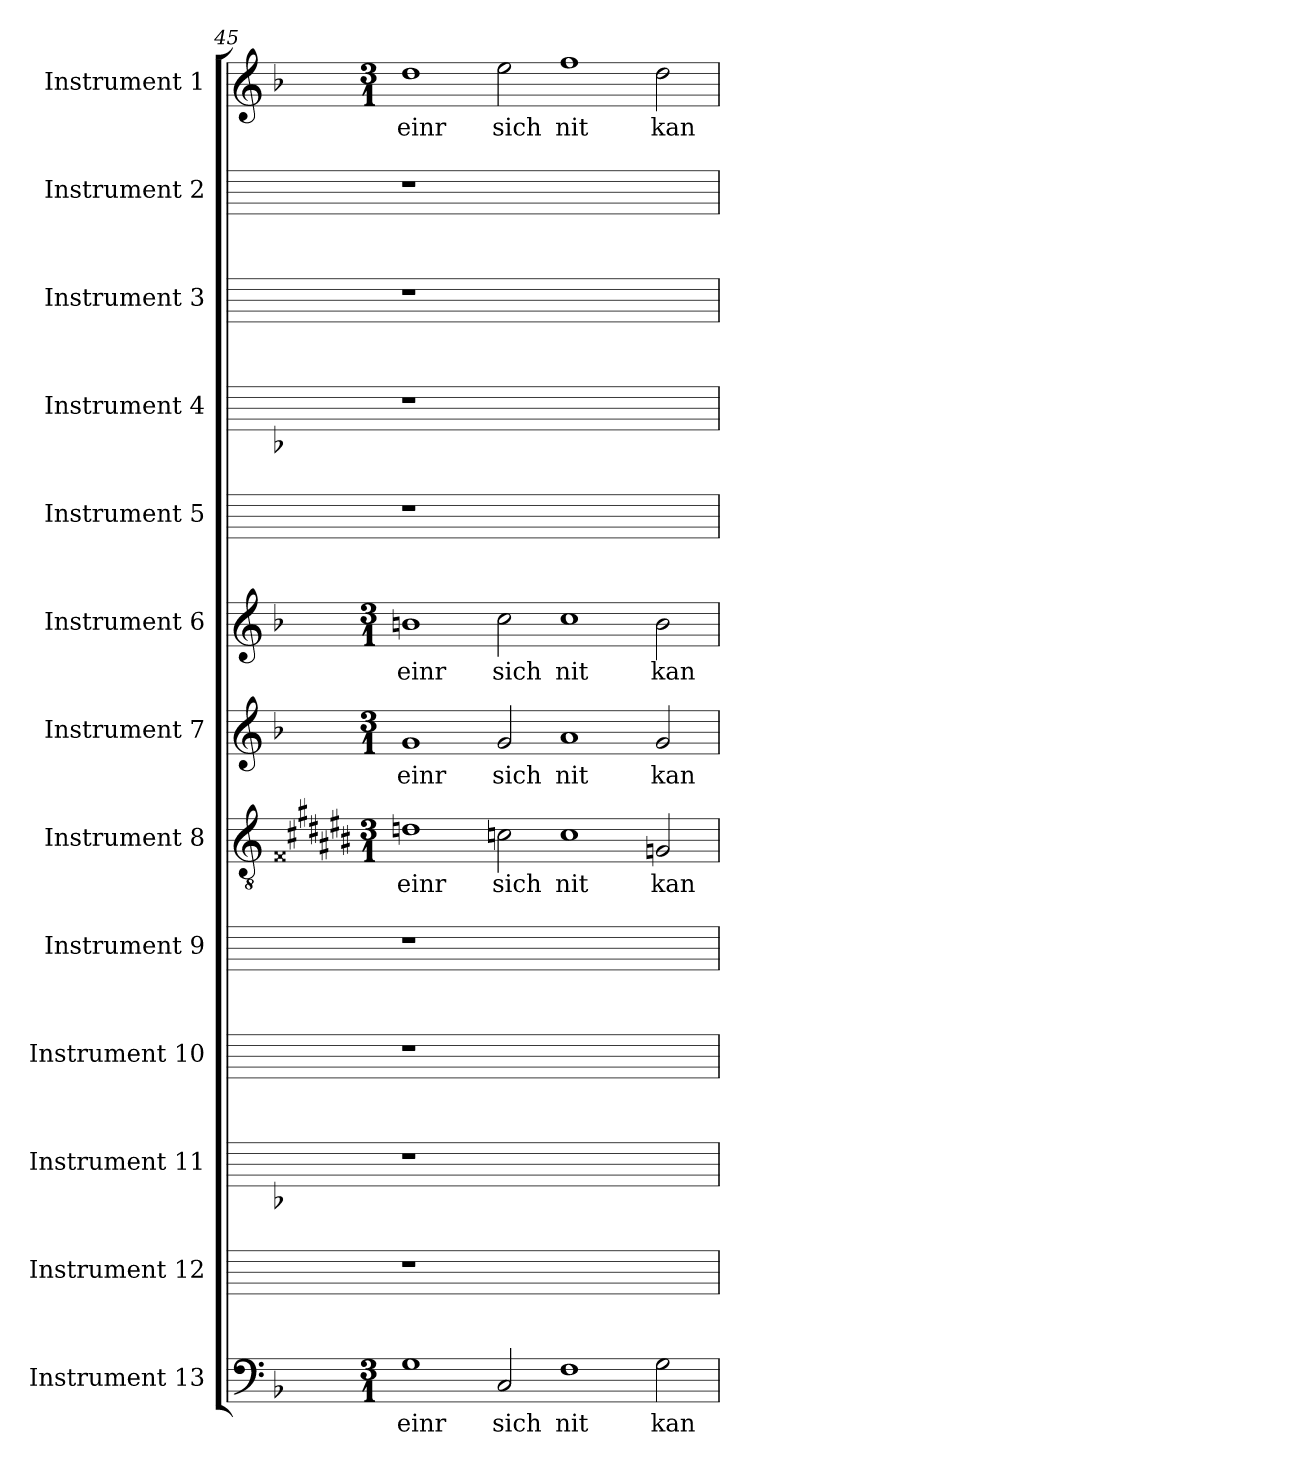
**kern	**text	**kern	**kern	**kern	**kern	**kern	**text	**kern	**text	**kern	**text	**kern	**kern	**kern	**kern	**kern	**text
*part13	*part13	*part12	*part11	*part10	*part9	*part8	*part8	*part7	*part7	*part6	*part6	*part5	*part4	*part3	*part2	*part1	*part1
*staff13	*staff13	*staff12	*staff11	*staff10	*staff9	*staff8	*staff8	*staff7	*staff7	*staff6	*staff6	*staff5	*staff4	*staff3	*staff2	*staff1	*staff1
*I"Instrument 13	*	*I"Instrument 12	*I"Instrument 11	*I"Instrument 10	*I"Instrument 9	*I"Instrument 8	*	*I"Instrument 7	*	*I"Instrument 6	*	*I"Instrument 5	*I"Instrument 4	*I"Instrument 3	*I"Instrument 2	*I"Instrument 1	*
!!LO:LB:g=z
*clefF4	*	*	*	*	*	*clefGv2	*	*clefG2	*	*clefG2	*	*	*	*	*	*clefG2	*
*ITrd-3c-5	*	*ITrd-2c-3	*ITrd1c2	*ITrd-2c-3	*ITrd-2c-3	*ITrd-2c-3	*	*ITrd-3c-5	*	*	*	*ITrd-2c-3	*ITrd1c2	*ITrd-2c-3	*ITrd-2c-3	*ITrd1c2	*
*k[b-e-]	*	*	*k[b-e-a-]	*	*	*k[f##c#g#d#a#e#b#]	*	*k[b-e-]	*	*k[b-]	*	*	*k[b-e-a-]	*	*	*k[b-e-a-]	*
*B-:	*	*	*E-:	*	*	*G#:	*	*B-:	*	*F:	*	*	*E-:	*	*	*E-:	*
*M3/1	*	*	*	*	*	*M3/1	*	*M3/1	*	*M3/1	*	*	*	*	*	*M3/1	*
=45	=45	=45	=45	=45	=45	=45	=45	=45	=45	=45	=45	=45	=45	=45	=45	=45	=45
!	!LO:LY:b:cj	!	!	!	!	!	!LO:LY:b:cj	!	!LO:LY:b:cj	!	!LO:LY:b:cj	!	!	!	!	!	!LO:LY:b:cj
1c	einr	1r	1r	1r	1r	1f	einr	1cc	einr	1bn	einr	1r	1r	1r	1r	1cc	einr
!	!LO:LY:b:cj	!	!	!	!	!	!LO:LY:b:cj	!	!LO:LY:b:cj	!	!LO:LY:b:cj	!	!	!	!	!	!LO:LY:b:cj
2F/	sich	0ryy	0ryy	0ryy	0ryy	2e-\	sich	2cc/	sich	2cc\	sich	0ryy	0ryy	0ryy	0ryy	2dd\	sich
!	!LO:LY:b:cj	!	!	!	!	!	!LO:LY:b:cj	!	!LO:LY:b:cj	!	!LO:LY:b:cj	!	!	!	!	!	!LO:LY:b:cj
1B-	nit	.	.	.	.	1e-	nit	1dd	nit	1cc	nit	.	.	.	.	1ee-	nit
!	!LO:LY:b:cj	!	!	!	!	!	!LO:LY:b:cj	!	!LO:LY:b:cj	!	!LO:LY:b:cj	!	!	!	!	!	!LO:LY:b:cj
2c\	kan	.	.	.	.	2B-/	kan	2cc/	kan	2b\	kan	.	.	.	.	2cc\	kan
=	=	=	=	=	=	=	=	=	=	=	=	=	=	=	=	=	=
*-	*-	*-	*-	*-	*-	*-	*-	*-	*-	*-	*-	*-	*-	*-	*-	*-	*-
